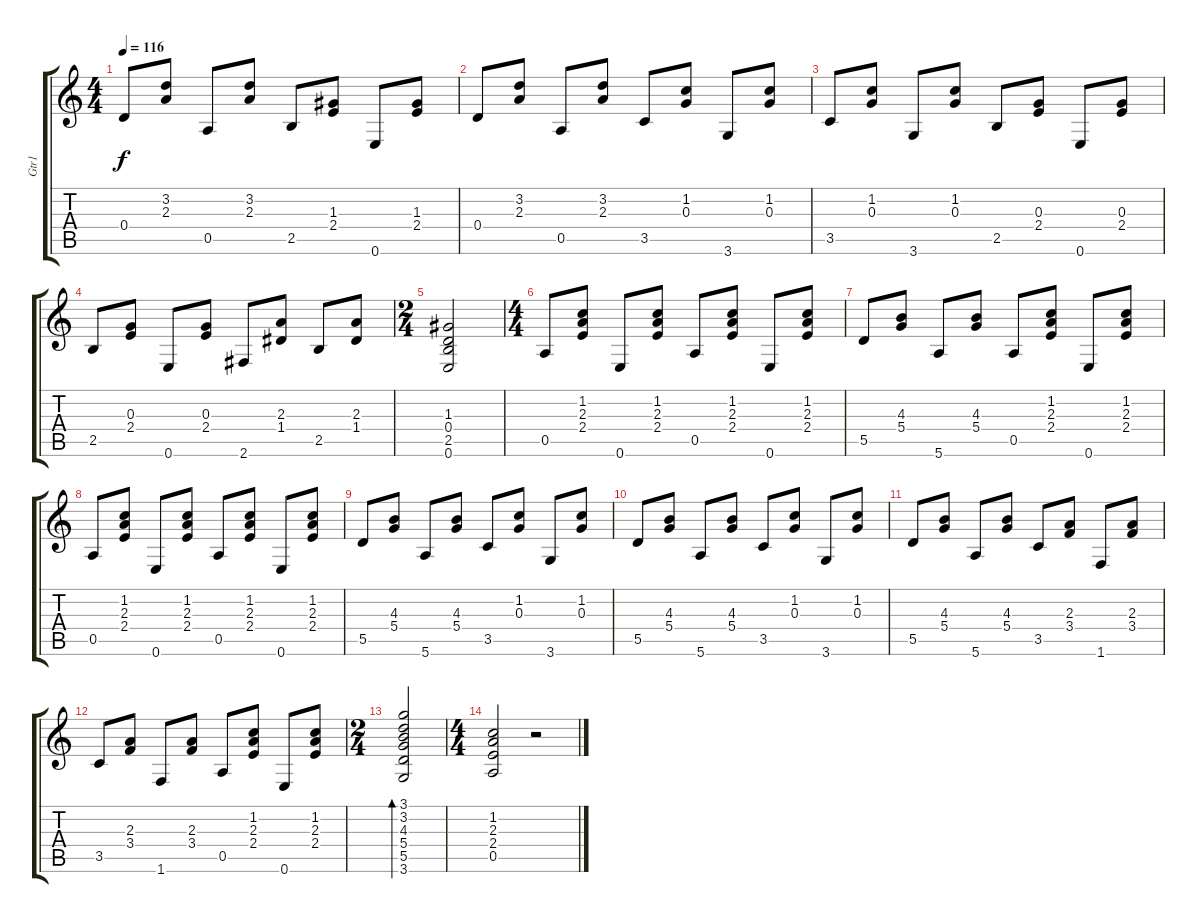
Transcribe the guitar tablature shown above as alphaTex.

\track ("Gtr1" "Gtr1") {instrument acousticguitarnylon}
\staff {score tabs}
\tuning (E4 B3 G3 D3 A2 E2) {hide}
\ts (4 4)
\tempo 116
\clef g2
\ks c
0.4.8{dy f} (3.2 2.3).8 0.5.8 (3.2 2.3).8 2.5.8 (1.3 2.4).8 0.6.8 (1.3 2.4).8 |
0.4.8 (3.2 2.3).8 0.5.8 (3.2 2.3).8 3.5.8 (1.2 0.3).8 3.6.8 (1.2 0.3).8 |
3.5.8 (1.2 0.3).8 3.6.8 (1.2 0.3).8 2.5.8 (0.3 2.4).8 0.6.8 (0.3 2.4).8 |
2.5.8 (0.3 2.4).8 0.6.8 (0.3 2.4).8 2.6.8 (2.3 1.4).8 2.5.8 (2.3 1.4).8 |
\ts (2 4)
(1.3 0.4 2.5 0.6).2 |
\ts (4 4)
0.5.8 (1.2 2.3 2.4).8 0.6.8 (1.2 2.3 2.4).8 0.5.8 (1.2 2.3 2.4).8 0.6.8 (1.2 2.3 2.4).8 |
5.5.8 (4.3 5.4).8 5.6.8 (4.3 5.4).8 0.5.8 (1.2 2.3 2.4).8 0.6.8 (1.2 2.3 2.4).8 |
0.5.8 (1.2 2.3 2.4).8 0.6.8 (1.2 2.3 2.4).8 0.5.8 (1.2 2.3 2.4).8 0.6.8 (1.2 2.3 2.4).8 |
5.5.8 (4.3 5.4).8 5.6.8 (4.3 5.4).8 3.5.8 (1.2 0.3).8 3.6.8 (1.2 0.3).8 |
5.5.8 (4.3 5.4).8 5.6.8 (4.3 5.4).8 3.5.8 (1.2 0.3).8 3.6.8 (1.2 0.3).8 |
5.5.8 (4.3 5.4).8 5.6.8 (4.3 5.4).8 3.5.8 (2.3 3.4).8 1.6.8 (2.3 3.4).8 |
3.5.8 (2.3 3.4).8 1.6.8 (2.3 3.4).8 0.5.8 (1.2 2.3 2.4).8 0.6.8 (1.2 2.3 2.4).8 |
\ts (2 4)
(3.1 3.2 4.3 5.4 5.5 3.6).2{bd 60} |
\ts (4 4)
(1.2 2.3 2.4 0.5).2 r.2
